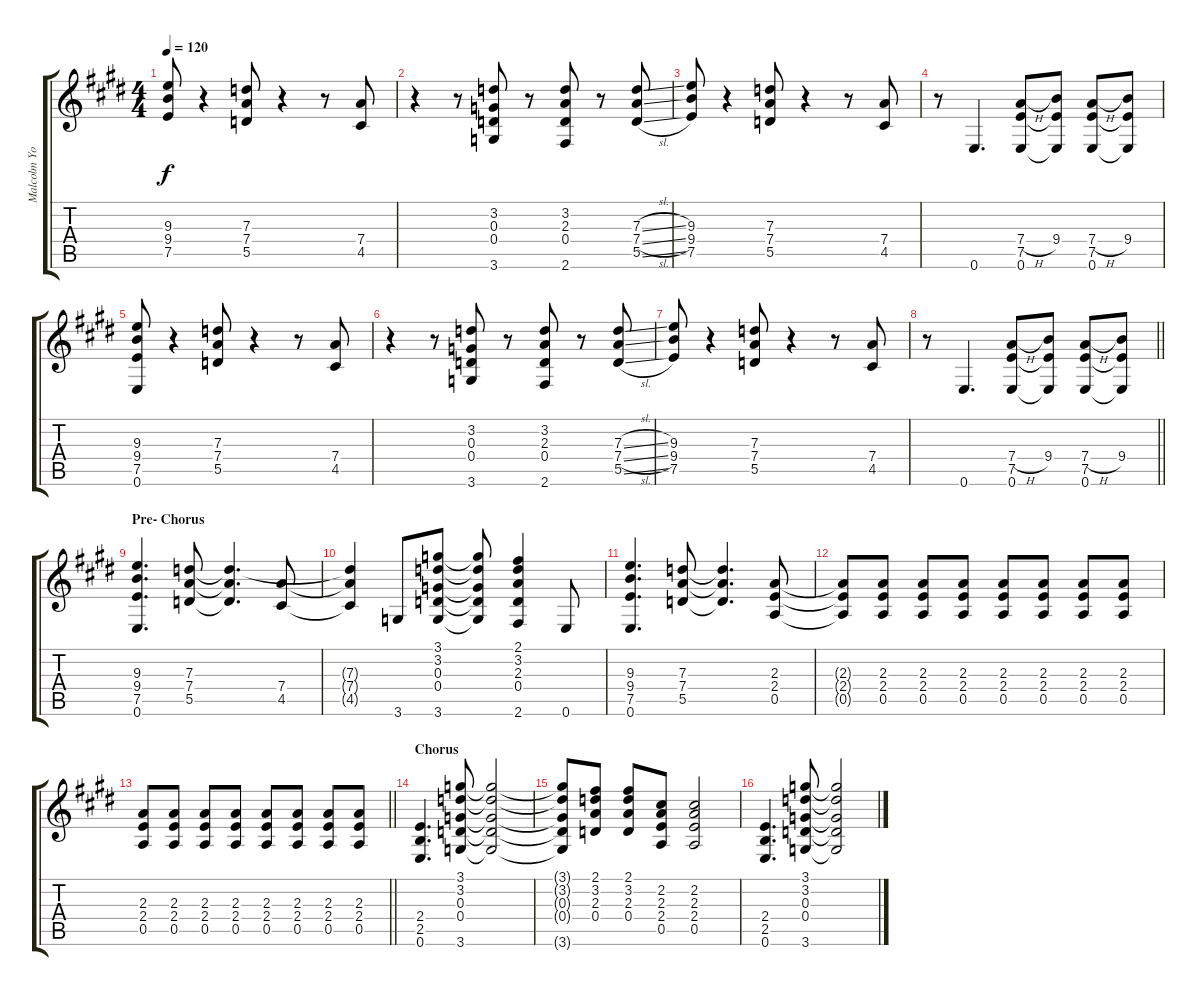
\track ("Malcolm Young (Rhythm Guitar)" "Malcolm Yo") {instrument overdrivenguitar}
\staff {score tabs}
\tuning (E4 B3 G3 D3 A2 E2) {hide}
\ts (4 4)
\tempo 120
\clef g2
\ks e
(9.3 9.4 7.5).8{dy f} r.4 (7.3 7.4 5.5).8 r.4 r.8 (7.4 4.5).8 |
r.4 r.8 (3.2 0.3 0.4 3.6).8 r.8 (3.2 2.3 0.4 2.6).8 r.8 (7.3{sl} 7.4{sl} 5.5{sl}).8 |
(9.3 9.4 7.5).8 r.4 (7.3 7.4 5.5).8 r.4 r.8 (7.4 4.5).8 |
r.8 0.6.4{d} (7.4{h} 7.5 0.6).8 (9.4 7.5{t} 0.6{t}).8 (7.4{h} 7.5 0.6).8 (9.4 7.5{t} 0.6{t}).8 |
(9.3 9.4 7.5 0.6).8 r.4 (7.3 7.4 5.5).8 r.4 r.8 (7.4 4.5).8 |
r.4 r.8 (3.2 0.3 0.4 3.6).8 r.8 (3.2 2.3 0.4 2.6).8 r.8 (7.3{sl} 7.4{sl} 5.5{sl}).8 |
(9.3 9.4 7.5).8 r.4 (7.3 7.4 5.5).8 r.4 r.8 (7.4 4.5).8 |
\barLineRight lightlight
r.8 0.6.4{d} (7.4{h} 7.5 0.6).8 (9.4 7.5{t} 0.6{t}).8 (7.4{h} 7.5 0.6).8 (9.4 7.5{t} 0.6{t}).8 |
\section ("" "Pre- Chorus")
(9.3 9.4 7.5 0.6).4{d} (7.3 7.4 5.5).8 (7.3{t} 7.4{t} 5.5{t}).4{d} (7.4 4.5).8 |
(7.3{t} 7.4{t} 4.5{t}).4 3.6.8 (3.1 3.2 0.3 0.4 3.6).8 (3.1{t} 3.2{t} 0.3{t} 0.4{t} 3.6{t}).8 (2.1 3.2 2.3 0.4 2.6).4 0.6.8 |
(9.3 9.4 7.5 0.6).4{d} (7.3 7.4 5.5).8 (7.3{t} 7.4{t} 5.5{t}).4{d} (2.3 2.4 0.5).8 |
(2.3{t} 2.4{t} 0.5{t}).8 (2.3 2.4 0.5).8 (2.3 2.4 0.5).8 (2.3 2.4 0.5).8 (2.3 2.4 0.5).8 (2.3 2.4 0.5).8 (2.3 2.4 0.5).8 (2.3 2.4 0.5).8 |
\barLineRight lightlight
(2.3 2.4 0.5).8 (2.3 2.4 0.5).8 (2.3 2.4 0.5).8 (2.3 2.4 0.5).8 (2.3 2.4 0.5).8 (2.3 2.4 0.5).8 (2.3 2.4 0.5).8 (2.3 2.4 0.5).8 |
\section ("" "Chorus")
(2.4 2.5 0.6).4{d} (3.1 3.2 0.3 0.4 3.6).8 (3.1{t} 3.2{t} 0.3{t} 0.4{t} 3.6{t}).2 |
(3.1{t} 3.2{t} 0.3{t} 0.4{t} 3.6{t}).8 (2.1 3.2 2.3 0.4).8 (2.1 3.2 2.3 0.4).8 (2.2 2.3 2.4 0.5).8 (2.2 2.3 2.4 0.5).2 |
(2.4 2.5 0.6).4{d} (3.1 3.2 0.3 0.4 3.6).8 (3.1{t} 3.2{t} 0.3{t} 0.4{t} 3.6{t}).2
